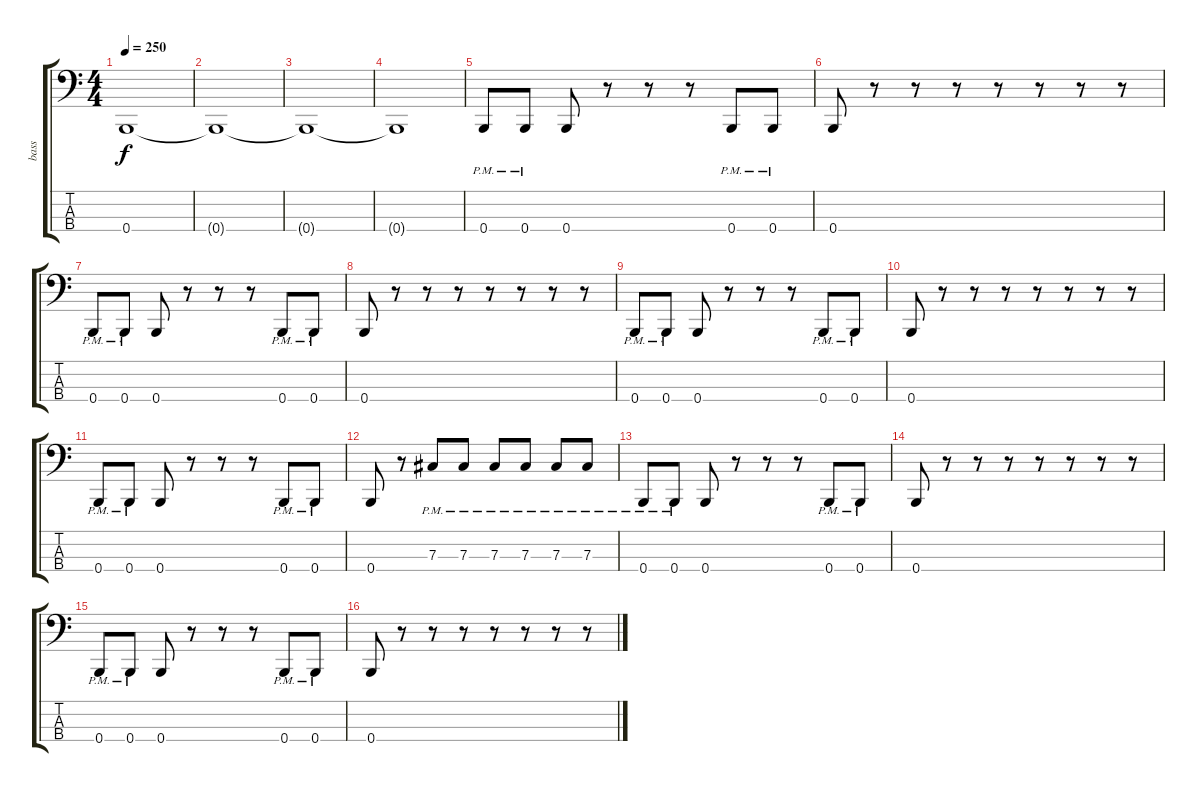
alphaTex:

\track ("bass" "bass") {instrument electricbasspick}
\staff {score tabs}
\tuning (E2 B1 Gb1 B0) {hide}
\ts (4 4)
\tempo 250
\clef f4
\ks c
0.4{t}.1{dy f} |
0.4{t}.1 |
0.4{t}.1 |
0.4{t}.1 |
0.4{pm}.8 0.4{pm}.8 0.4.8 r.8 r.8 r.8 0.4{pm}.8 0.4{pm}.8 |
0.4.8 r.8 r.8 r.8 r.8 r.8 r.8 r.8 |
0.4{pm}.8 0.4{pm}.8 0.4.8 r.8 r.8 r.8 0.4{pm}.8 0.4{pm}.8 |
0.4.8 r.8 r.8 r.8 r.8 r.8 r.8 r.8 |
0.4{pm}.8 0.4{pm}.8 0.4.8 r.8 r.8 r.8 0.4{pm}.8 0.4{pm}.8 |
0.4.8 r.8 r.8 r.8 r.8 r.8 r.8 r.8 |
0.4{pm}.8 0.4{pm}.8 0.4.8 r.8 r.8 r.8 0.4{pm}.8 0.4{pm}.8 |
0.4.8 r.8 7.3{pm}.8 7.3{pm}.8 7.3{pm}.8 7.3{pm}.8 7.3{pm}.8 7.3{pm}.8 |
0.4{pm}.8 0.4{pm}.8 0.4.8 r.8 r.8 r.8 0.4{pm}.8 0.4{pm}.8 |
0.4.8 r.8 r.8 r.8 r.8 r.8 r.8 r.8 |
0.4{pm}.8 0.4{pm}.8 0.4.8 r.8 r.8 r.8 0.4{pm}.8 0.4{pm}.8 |
0.4.8 r.8 r.8 r.8 r.8 r.8 r.8 r.8
